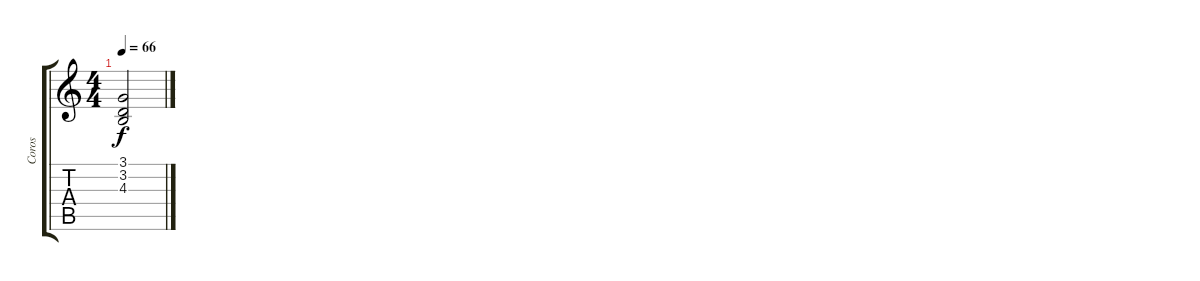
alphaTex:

\track ("Coros" "Coros") {instrument choiraahs}
\staff {score tabs}
\tuning (E4 B3 G3 D3 A2 E2) {hide}
\ts (4 4)
\tempo 66
\clef g2
\ks c
(3.1 3.2 4.3).2{dy f}
